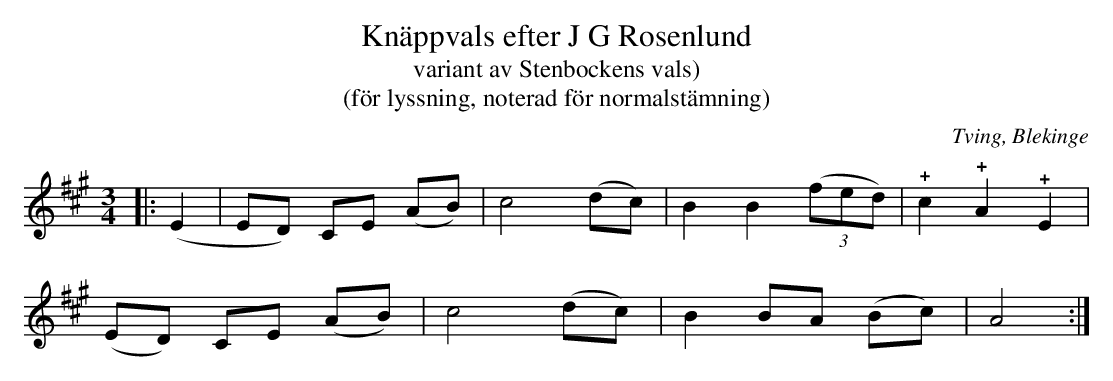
X:1
T:Knäppvals efter J G Rosenlund
T:variant av Stenbockens vals)
T:(för lyssning, noterad för normalstämning)
O:Tving, Blekinge
M:3/4
L:1/4
Q:160
K:A
|: (E | E/D/) C/E/ (A/B/) | c2 (d/c/) | B B ((3f/e/d/) | !+!c !+!A !+!E |
 (E/D/) C/E/ (A/B/) | c2 (d/c/) | B B/A/ (B/c/) | A2 :|
